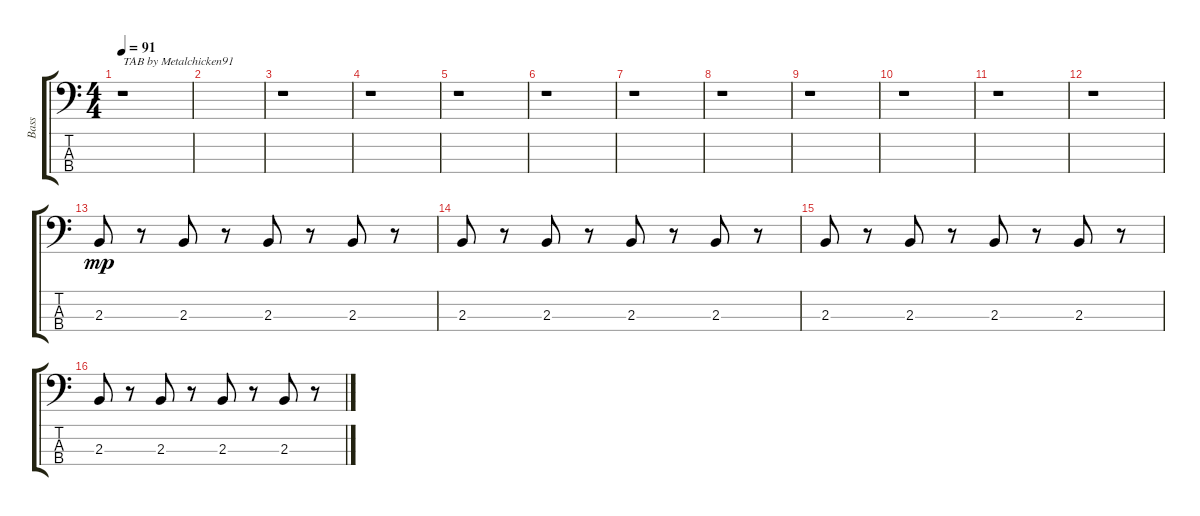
\track ("Bass" "Bass") {instrument electricbassfinger}
\staff {score tabs}
\tuning (G2 D2 A1 E1) {hide}
\ts (4 4)
\tempo 91
\clef f4
\ks c
r.1{txt "TAB by Metalchicken91" dy mp instrument electricbassfinger} |
|
r.1 |
r.1 |
r.1 |
r.1 |
r.1 |
r.1 |
r.1 |
r.1 |
r.1 |
r.1 |
2.3.8 r.8 2.3.8 r.8 2.3.8 r.8 2.3.8 r.8 |
2.3.8 r.8 2.3.8 r.8 2.3.8 r.8 2.3.8 r.8 |
2.3.8 r.8 2.3.8 r.8 2.3.8 r.8 2.3.8 r.8 |
2.3.8 r.8 2.3.8 r.8 2.3.8 r.8 2.3.8 r.8
